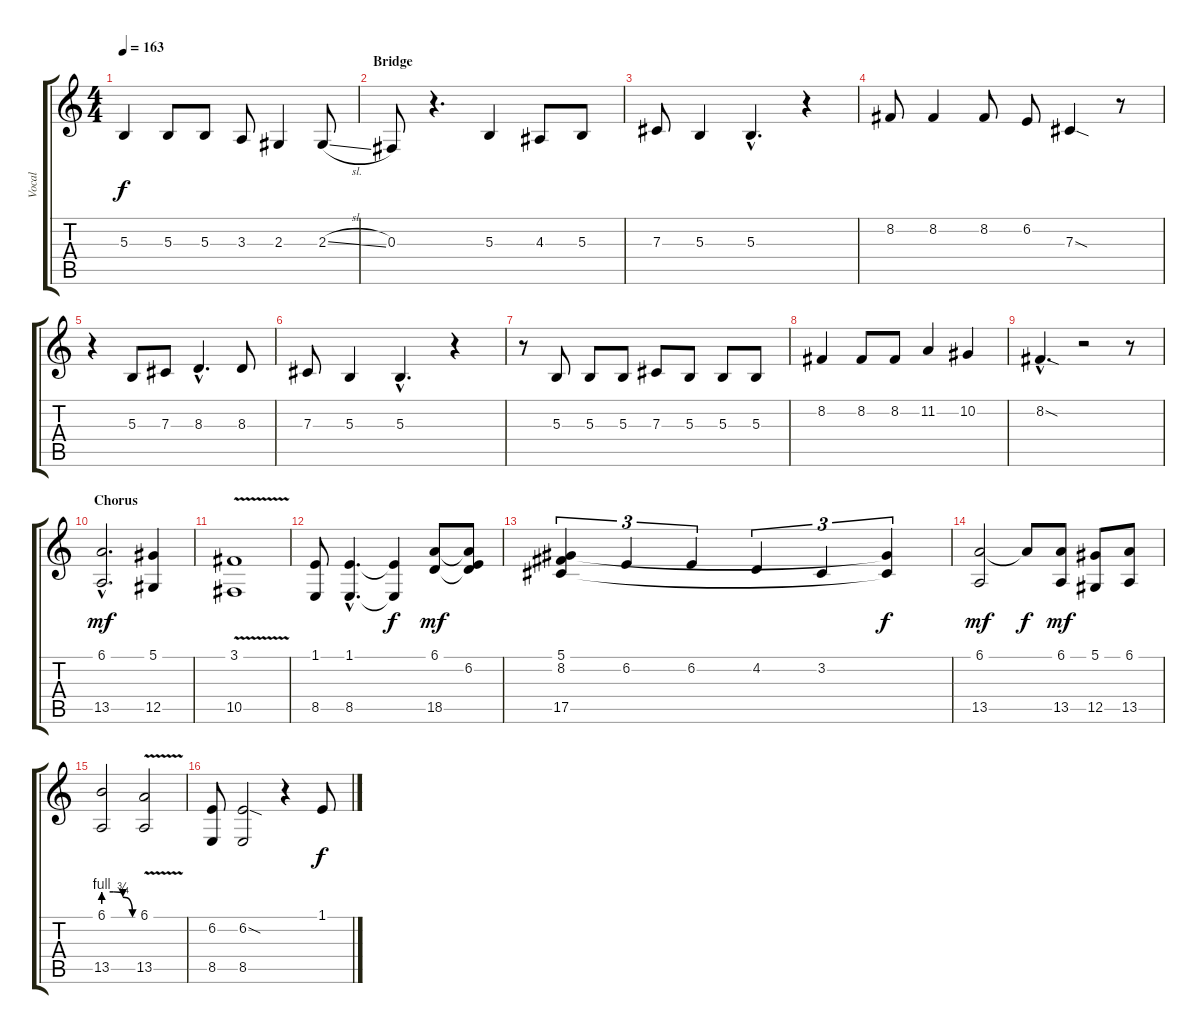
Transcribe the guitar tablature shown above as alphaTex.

\track ("Vocal" "Vocal") {instrument lead6voice}
\staff {score tabs}
\tuning (Eb4 Bb3 Gb3 Db3 Ab2 Eb2) {hide}
\ts (4 4)
\tempo 163
\clef g2
\ks c
5.3.4{dy f} 5.3.8 5.3.8 3.3.8 2.3.4 2.3{sl}.8 |
\section ("" "Bridge")
0.3.8 r.4{d} 5.3.4 4.3.8 5.3.8 |
7.3.8 5.3.4 5.3{hac}.4{d} r.4 |
8.2.8 8.2.4 8.2.8 6.2.8 7.3{sod}.4 r.8 |
r.4 5.3.8 7.3.8 8.3{hac}.4{d} 8.3.8 |
7.3.8 5.3.4 5.3{hac}.4{d} r.4 |
r.8 5.3.8 5.3.8 5.3.8 7.3.8 5.3.8 5.3.8 5.3.8 |
8.2.4 8.2.8 8.2.8 11.2.4 10.2.4 |
8.2{sod hac}.4{d} r.2 r.8 |
\section ("" "Chorus")
(6.1{hac} 13.5{hac}).2{d dy mf} (5.1 12.5).4 |
(3.1{v} 10.5).1 |
(1.1 8.5).8 (1.1{hac} 8.5{hac}).4{d} (1.1{t} 8.5{t}).4{dy f} (6.1 18.5).8{dy mf} (6.1{t} 6.2 18.5{t}).8 |
(5.1 8.2 17.5).4{tu (3 2)} 6.2.4{tu (3 2)} 6.2.4{tu (3 2)} 4.2.4{tu (3 2)} 3.2.4{tu (3 2)} (5.1{t} 17.5{t}).4{tu (3 2) dy f} |
(6.1 13.5).2{dy mf} 6.1{t}.8{dy f} (6.1 13.5).8{dy mf} (5.1 12.5).8 (6.1 13.5).8 |
(6.1{be (custom 0 4 20 4 40 3 60 0)} 13.5).2 (6.1{v} 13.5).2 |
(6.2 8.5).8 (6.2{sod} 8.5).2 r.4 1.1.8{dy f}
